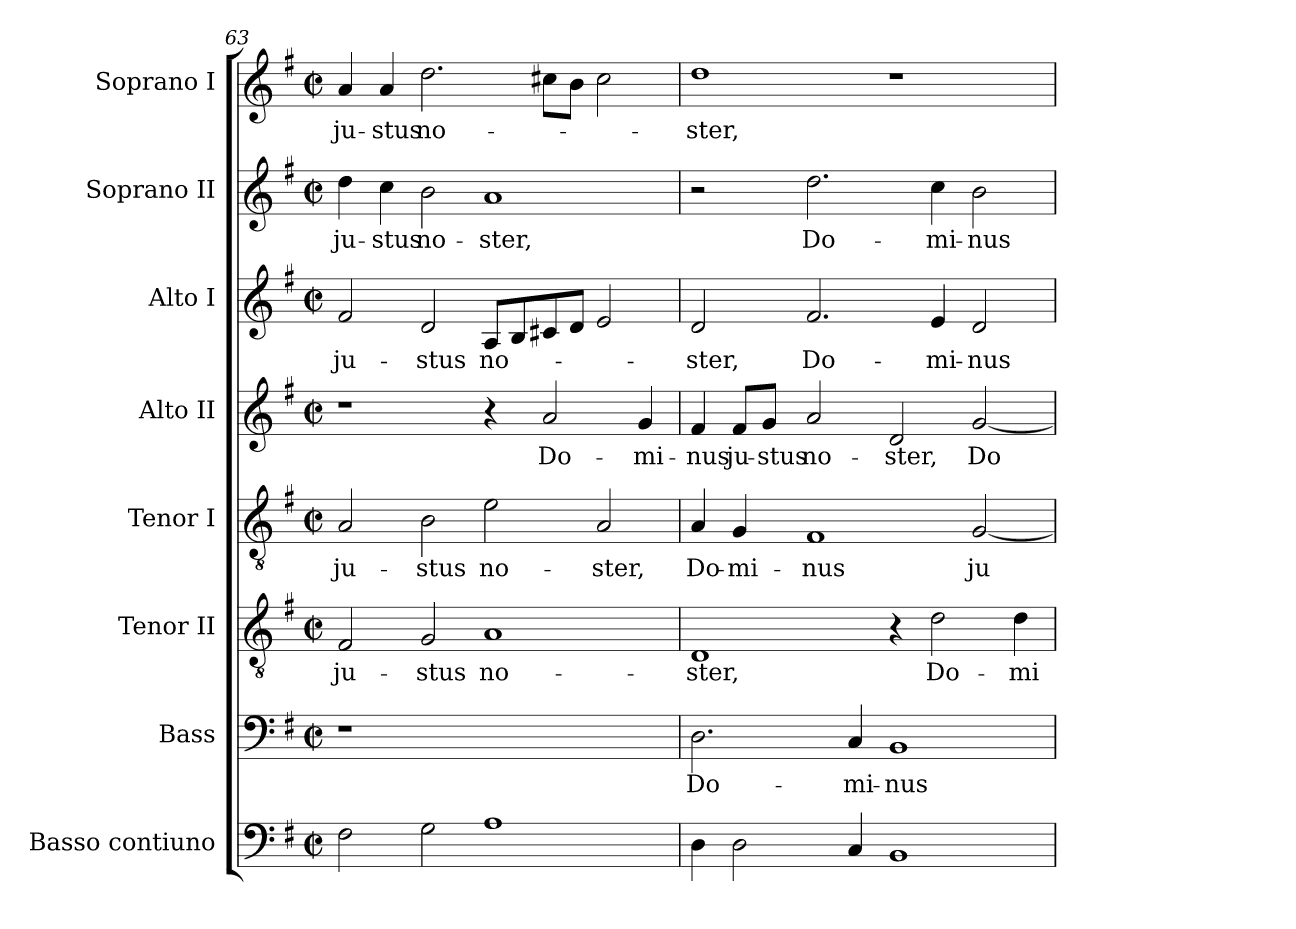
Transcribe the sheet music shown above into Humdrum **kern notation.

**kern	**kern	**text	**kern	**text	**kern	**text	**kern	**text	**kern	**text	**kern	**text	**kern	**text
*part8	*part7	*part7	*part6	*part6	*part5	*part5	*part4	*part4	*part3	*part3	*part2	*part2	*part1	*part1
*staff8	*staff7	*staff7	*staff6	*staff6	*staff5	*staff5	*staff4	*staff4	*staff3	*staff3	*staff2	*staff2	*staff1	*staff1
*I"Basso contiuno	*I"Bass	*	*I"Tenor II	*	*I"Tenor I	*	*I"Alto II	*	*I"Alto I	*	*I"Soprano II	*	*I"Soprano I	*
*	*I'B	*	*	*	*I'T	*	*	*	*I'A	*	*	*	*	*
*clefF4	*clefF4	*	*clefGv2	*	*clefGv2	*	*clefG2	*	*clefG2	*	*clefG2	*	*clefG2	*
*k[f#]	*k[f#]	*	*k[f#]	*	*k[f#]	*	*k[f#]	*	*k[f#]	*	*k[f#]	*	*k[f#]	*
*G:	*G:	*	*G:	*	*G:	*	*G:	*	*G:	*	*G:	*	*G:	*
*M2/2	*M2/2	*	*M2/2	*	*M2/2	*	*M2/2	*	*M2/2	*	*M2/2	*	*M2/2	*
*met(c|)	*met(c|)	*	*met(c|)	*	*met(c|)	*	*met(c|)	*	*met(c|)	*	*met(c|)	*	*met(c|)	*
=63	=63	=63	=63	=63	=63	=63	=63	=63	=63	=63	=63	=63	=63	=63
!	!LO:N:vis=1	!	!	!	!	!	!	!	!	!	!	!	!	!
!	!	!	!	!LO:LY:b:color=#000000	!	!	!	!	!	!	!	!	!	!
!	!	!	!	!	!	!LO:LY:b:color=#000000	!	!	!	!	!	!	!	!
!	!	!	!	!	!	!	!	!	!	!LO:LY:b:color=#000000	!	!	!	!
!	!	!	!	!	!	!	!	!	!	!	!	!LO:LY:b:color=#000000	!	!
!	!	!	!	!	!	!	!	!	!	!	!	!	!	!LO:LY:b:color=#000000
2F#i\	1r	.	2F#i/	ju-	2Ai/	ju-	1r	.	2f#i/	ju-	4ddi\	ju-	4ai/	ju-
!	!	!	!	!	!	!	!	!	!	!	!	!LO:LY:b:color=#000000	!	!
!	!	!	!	!	!	!	!	!	!	!	!	!	!	!LO:LY:b:color=#000000
.	.	.	.	.	.	.	.	.	.	.	4cci\	-stus	4ai/	-stus
!	!	!	!	!LO:LY:b:color=#000000	!	!	!	!	!	!	!	!	!	!
!	!	!	!	!	!	!LO:LY:b:color=#000000	!	!	!	!	!	!	!	!
!	!	!	!	!	!	!	!	!	!	!LO:LY:b:color=#000000	!	!	!	!
!	!	!	!	!	!	!	!	!	!	!	!	!LO:LY:b:color=#000000	!	!
!	!	!	!	!	!	!	!	!	!	!	!	!	!	!LO:LY:b:color=#000000
2Gi\	.	.	2Gi/	-stus	2Bi\	-stus	.	.	2di/	-stus	2bi\	no-	2.ddi\	no-
!	!	!	!	!LO:LY:b:color=#000000	!	!	!	!	!	!	!	!	!	!
!	!	!	!	!	!	!LO:LY:b:color=#000000	!	!	!	!	!	!	!	!
!	!	!	!	!	!	!	!	!	!	!LO:LY:b:color=#000000	!	!	!	!
!	!	!	!	!	!	!	!	!	!	!	!	!LO:LY:b:color=#000000	!	!
1Ai	1ryy	.	1Ai	no-	2ei\	no-	4r	.	8Ai/L	no-	1ai	-ster,	.	.
.	.	.	.	.	.	.	.	.	8Bi/	.	.	.	.	.
!	!	!	!	!	!	!	!	!LO:LY:b:color=#000000	!	!	!	!	!	!
.	.	.	.	.	.	.	2ai/	Do-	8c#Xi/	.	.	.	8cc#Xi\L	.
.	.	.	.	.	.	.	.	.	8di/J	.	.	.	8bi\J	.
!	!	!	!	!	!	!LO:LY:b:color=#000000	!	!	!	!	!	!	!	!
.	.	.	.	.	2Ai/	-ster,	.	.	2ei/	.	.	.	2cc#i\	.
!	!	!	!	!	!	!	!	!LO:LY:b:color=#000000	!	!	!	!	!	!
.	.	.	.	.	.	.	4gi/	-mi-	.	.	.	.	.	.
!!LO:PB:g=z
=64	=64	=64	=64	=64	=64	=64	=64	=64	=64	=64	=64	=64	=64	=64
!	!	!LO:LY:b:color=#000000	!	!	!	!	!	!	!	!	!	!	!	!
!	!	!	!	!LO:LY:b:color=#000000	!	!	!	!	!	!	!	!	!	!
!	!	!	!	!	!	!LO:LY:b:color=#000000	!	!	!	!	!	!	!	!
!	!	!	!	!	!	!	!	!LO:LY:b:color=#000000	!	!	!	!	!	!
!	!	!	!	!	!	!	!	!	!	!LO:LY:b:color=#000000	!	!	!	!
!	!	!	!	!	!	!	!	!	!	!	!	!	!	!LO:LY:b:color=#000000
4Di\	2.Di\	Do-	1Di	-ster,	4Ai/	Do-	4f#i/	-nus	2di/	-ster,	2r	.	1ddi	-ster,
!	!	!	!	!	!	!LO:LY:b:color=#000000	!	!	!	!	!	!	!	!
!	!	!	!	!	!	!	!	!LO:LY:b:color=#000000	!	!	!	!	!	!
2Di\	.	.	.	.	4Gi/	-mi-	8f#i/L	ju-	.	.	.	.	.	.
!	!	!	!	!	!	!	!	!LO:LY:b:color=#000000	!	!	!	!	!	!
.	.	.	.	.	.	.	8gi/J	-stus	.	.	.	.	.	.
!	!	!	!	!	!	!LO:LY:b:color=#000000	!	!	!	!	!	!	!	!
!	!	!	!	!	!	!	!	!LO:LY:b:color=#000000	!	!	!	!	!	!
!	!	!	!	!	!	!	!	!	!	!LO:LY:b:color=#000000	!	!	!	!
!	!	!	!	!	!	!	!	!	!	!	!	!LO:LY:b:color=#000000	!	!
.	.	.	.	.	1F#i	-nus	2ai/	no-	2.f#i/	Do-	2.ddi\	Do-	.	.
!	!	!LO:LY:b:color=#000000	!	!	!	!	!	!	!	!	!	!	!	!
4Ci/	4Ci/	-mi-	.	.	.	.	.	.	.	.	.	.	.	.
!	!	!LO:LY:b:color=#000000	!	!	!	!	!	!	!	!	!	!	!	!
!	!	!	!	!	!	!	!	!LO:LY:b:color=#000000	!	!	!	!	!	!
1BBi	1BBi	-nus	4r	.	.	.	2di/	-ster,	.	.	.	.	1r	.
!	!	!	!	!LO:LY:b:color=#000000	!	!	!	!	!	!	!	!	!	!
!	!	!	!	!	!	!	!	!	!	!LO:LY:b:color=#000000	!	!	!	!
!	!	!	!	!	!	!	!	!	!	!	!	!LO:LY:b:color=#000000	!	!
.	.	.	2di\	Do-	.	.	.	.	4ei/	-mi-	4cci\	-mi-	.	.
!	!	!	!	!	!	!LO:LY:b:color=#000000	!	!	!	!	!	!	!	!
!	!	!	!	!	!	!	!	!LO:LY:b:color=#000000	!	!	!	!	!	!
!	!	!	!	!	!	!	!	!	!	!LO:LY:b:color=#000000	!	!	!	!
!	!	!	!	!	!	!	!	!	!	!	!	!LO:LY:b:color=#000000	!	!
.	.	.	.	.	[<2Gi/	ju-	[<2gi/	Do-	2di/	-nus	2bi\	-nus	.	.
!	!	!	!	!LO:LY:b:color=#000000	!	!	!	!	!	!	!	!	!	!
.	.	.	4di\	-mi-	.	.	.	.	.	.	.	.	.	.
=	=	=	=	=	=	=	=	=	=	=	=	=	=	=
*-	*-	*-	*-	*-	*-	*-	*-	*-	*-	*-	*-	*-	*-	*-
